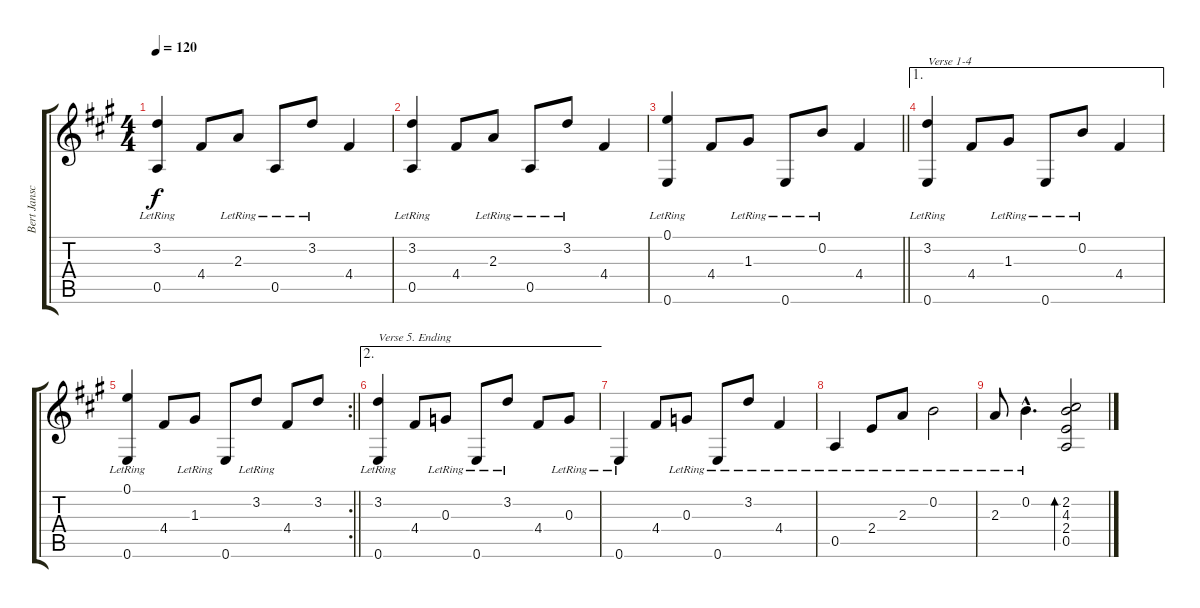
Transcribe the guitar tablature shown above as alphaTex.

\track ("Bert Jansch" "Bert Jansc") {instrument acousticguitarnylon}
\staff {score tabs}
\tuning (E4 B3 G3 D3 A2 E2) {hide}
\ts (4 4)
\tempo 120
\clef g2
\ks a
(3.2{lr} 0.5{lr}).4{dy f} 4.4.8 2.3{lr}.8 0.5{lr}.8 3.2{lr}.8 4.4.4 |
(3.2{lr} 0.5{lr}).4 4.4.8 2.3{lr}.8 0.5{lr}.8 3.2{lr}.8 4.4.4 |
\barLineRight lightlight
(0.1{lr} 0.6{lr}).4 4.4.8 1.3{lr}.8 0.6{lr}.8 0.2{lr}.8 4.4.4 |
\ae 1
(3.2{lr} 0.6{lr}).4{txt "Verse 1-4"} 4.4.8 1.3{lr}.8 0.6{lr}.8 0.2{lr}.8 4.4.4 |
\rc 2
\barLineRight lightlight
(0.1{lr} 0.6{lr}).4 4.4.8 1.3{lr}.8 0.6.8 3.2{lr}.8 4.4.8 3.2.8 |
\ae 2
(3.2{lr} 0.6{lr}).4{txt "Verse 5. Ending"} 4.4.8 0.3{lr}.8 0.6{lr}.8 3.2{lr}.8 4.4.8 0.3{lr}.8 |
0.6{lr}.4 4.4.8 0.3{lr}.8 0.6{lr}.8 3.2{lr}.8 4.4{lr}.4 |
0.5{lr}.4 2.4{lr}.8 2.3{lr}.8 0.2{lr}.2 |
2.3{lr}.8 0.2{hac lr}.4{d} (2.2 4.3 2.4 0.5).2{bd 480}
